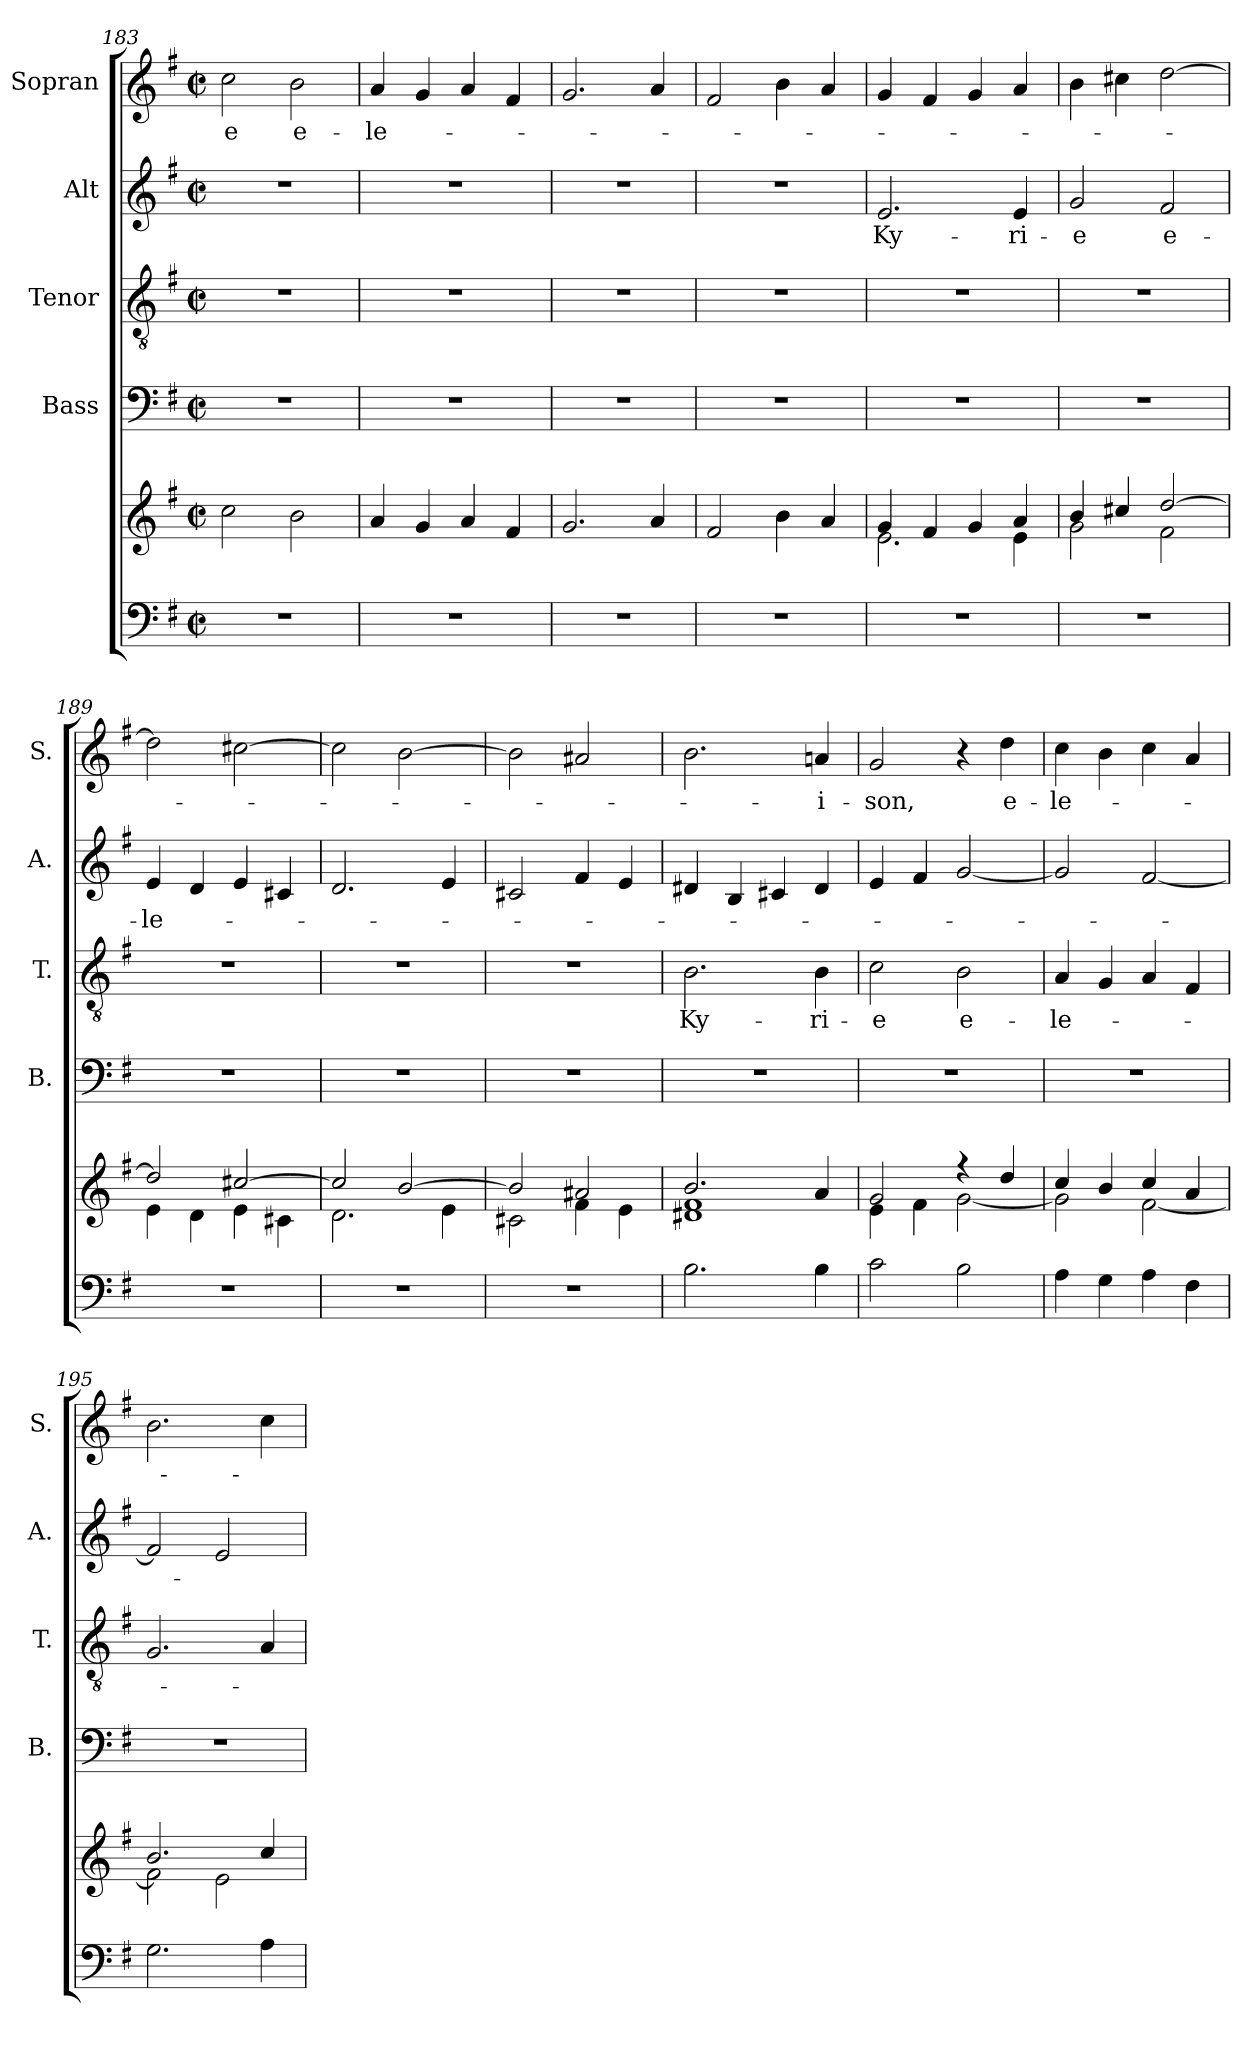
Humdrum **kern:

**kern	**kern	**kern	**kern	**text	**kern	**text	**kern	**text
*part5	*part5	*part4	*part3	*part3	*part2	*part2	*part1	*part1
*staff6	*staff5	*staff4	*staff3	*staff3	*staff2	*staff2	*staff1	*staff1
*	*	*I"Bass	*I"Tenor	*	*I"Alt	*	*I"Sopran	*
*	*	*I'B.	*I'T.	*	*I'A.	*	*I'S.	*
*clefF4	*clefG2	*clefF4	*clefGv2	*	*clefG2	*	*clefG2	*
*k[f#]	*k[f#]	*k[f#]	*k[f#]	*	*k[f#]	*	*k[f#]	*
*G:	*G:	*G:	*G:	*	*G:	*	*G:	*
*M2/2	*M2/2	*M2/2	*M2/2	*	*M2/2	*	*M2/2	*
*met(c|)	*met(c|)	*met(c|)	*met(c|)	*	*met(c|)	*	*met(c|)	*
=183	=183	=183	=183	=183	=183	=183	=183	=183
!	!	!	!	!	!	!	!	!LO:LY:b
1r	2cc\	1r	1r	.	1r	.	2cc\	-e
!	!	!	!	!	!	!	!	!LO:LY:b
.	2b\	.	.	.	.	.	2b\	e-
=184	=184	=184	=184	=184	=184	=184	=184	=184
!	!	!	!	!	!	!	!	!LO:LY:b
1r	4a/	1r	1r	.	1r	.	4a/	-le-
.	4g/	.	.	.	.	.	4g/	.
.	4a/	.	.	.	.	.	4a/	.
.	4f#/	.	.	.	.	.	4f#/	.
=185	=185	=185	=185	=185	=185	=185	=185	=185
1r	2.g/	1r	1r	.	1r	.	2.g/	.
.	4a/	.	.	.	.	.	4a/	.
=186	=186	=186	=186	=186	=186	=186	=186	=186
1r	2f#/	1r	1r	.	1r	.	2f#/	.
.	4b\	.	.	.	.	.	4b\	.
.	4a/	.	.	.	.	.	4a/	.
=187	=187	=187	=187	=187	=187	=187	=187	=187
*	*^	*	*	*	*	*	*	*
!	!	!	!	!	!	!	!LO:LY:b	!	!
1r	4g/	2.e\	1r	1r	.	2.e/	Ky-	4g/	.
.	4f#/	.	.	.	.	.	.	4f#/	.
.	4g/	.	.	.	.	.	.	4g/	.
!	!	!	!	!	!	!	!LO:LY:b	!	!
.	4a/	4e\	.	.	.	4e/	-ri-	4a/	.
=188	=188	=188	=188	=188	=188	=188	=188	=188	=188
!	!	!	!	!	!	!	!LO:LY:b	!	!
1r	4b/	2g\	1r	1r	.	2g/	-e	4b\	.
.	4cc#X/	.	.	.	.	.	.	4cc#X\	.
!	!	!	!	!	!	!	!LO:LY:b	!	!
.	[>2dd/	2f#\	.	.	.	2f#/	e-	[2dd\	.
!!LO:PB:g=z
=189	=189	=189	=189	=189	=189	=189	=189	=189	=189
!	!	!	!	!	!	!	!LO:LY:b	!	!
1r	2dd/]	4e\	1r	1r	.	4e/	-le-	2dd\]	.
.	.	4d\	.	.	.	4d/	.	.	.
.	[>2cc#X/	4e\	.	.	.	4e/	.	[2cc#X\	.
.	.	4c#X\	.	.	.	4c#X/	.	.	.
=190	=190	=190	=190	=190	=190	=190	=190	=190	=190
1r	2cc#/]	2.d\	1r	1r	.	2.d/	.	2cc#\]	.
.	[>2b/	.	.	.	.	.	.	[2b\	.
.	.	4e\	.	.	.	4e/	.	.	.
=191	=191	=191	=191	=191	=191	=191	=191	=191	=191
1r	2b/]	2c#X\	1r	1r	.	2c#X/	.	2b\]	.
.	2a#X/	4f#\	.	.	.	4f#/	.	2a#X/	.
.	.	4e\	.	.	.	4e/	.	.	.
=192	=192	=192	=192	=192	=192	=192	=192	=192	=192
!	!	!	!	!	!LO:LY:b	!	!	!	!
2.B\	2.b/	1d#X 1f#	1r	2.B\	Ky-	4d#X/	.	2.b\	.
.	.	.	.	.	.	4B/	.	.	.
.	.	.	.	.	.	4c#X/	.	.	.
!	!	!	!	!	!LO:LY:b	!	!	!	!LO:LY:b
4B\	4a/	.	.	4B\	-ri-	4d#/	.	4an/	-i-
=193	=193	=193	=193	=193	=193	=193	=193	=193	=193
!	!	!	!	!	!LO:LY:b	!	!	!	!LO:LY:b
2c\	2g/	4e\	1r	2c\	-e	4e/	.	2g/	-son,
.	.	4f#\	.	.	.	4f#/	.	.	.
!	!	!	!	!	!LO:LY:b	!	!	!	!
2B\	4ree	[<2g\	.	2B\	e-	[2g/	.	4r	.
!	!	!	!	!	!	!	!	!	!LO:LY:b
.	4dd/	.	.	.	.	.	.	4dd\	e-
=194	=194	=194	=194	=194	=194	=194	=194	=194	=194
!	!	!	!	!	!LO:LY:b	!	!	!	!LO:LY:b
4A\	4cc/	2g\]	1r	4A/	-le-	2g/]	.	4cc\	-le-
4G\	4b/	.	.	4G/	.	.	.	4b\	.
4A\	4cc/	[<2f#\	.	4A/	.	[2f#/	.	4cc\	.
4F#\	4a/	.	.	4F#/	.	.	.	4a/	.
!!LO:LB:g=z
=195	=195	=195	=195	=195	=195	=195	=195	=195	=195
2.G\	2.b/	2f#\]	1r	2.G/	.	2f#/]	.	2.b\	.
.	.	2e\	.	.	.	2e/	.	.	.
4A\	4cc/	.	.	4A/	.	.	.	4cc\	.
*	*v	*v	*	*	*	*	*	*	*
=	=	=	=	=	=	=	=	=
*-	*-	*-	*-	*-	*-	*-	*-	*-
